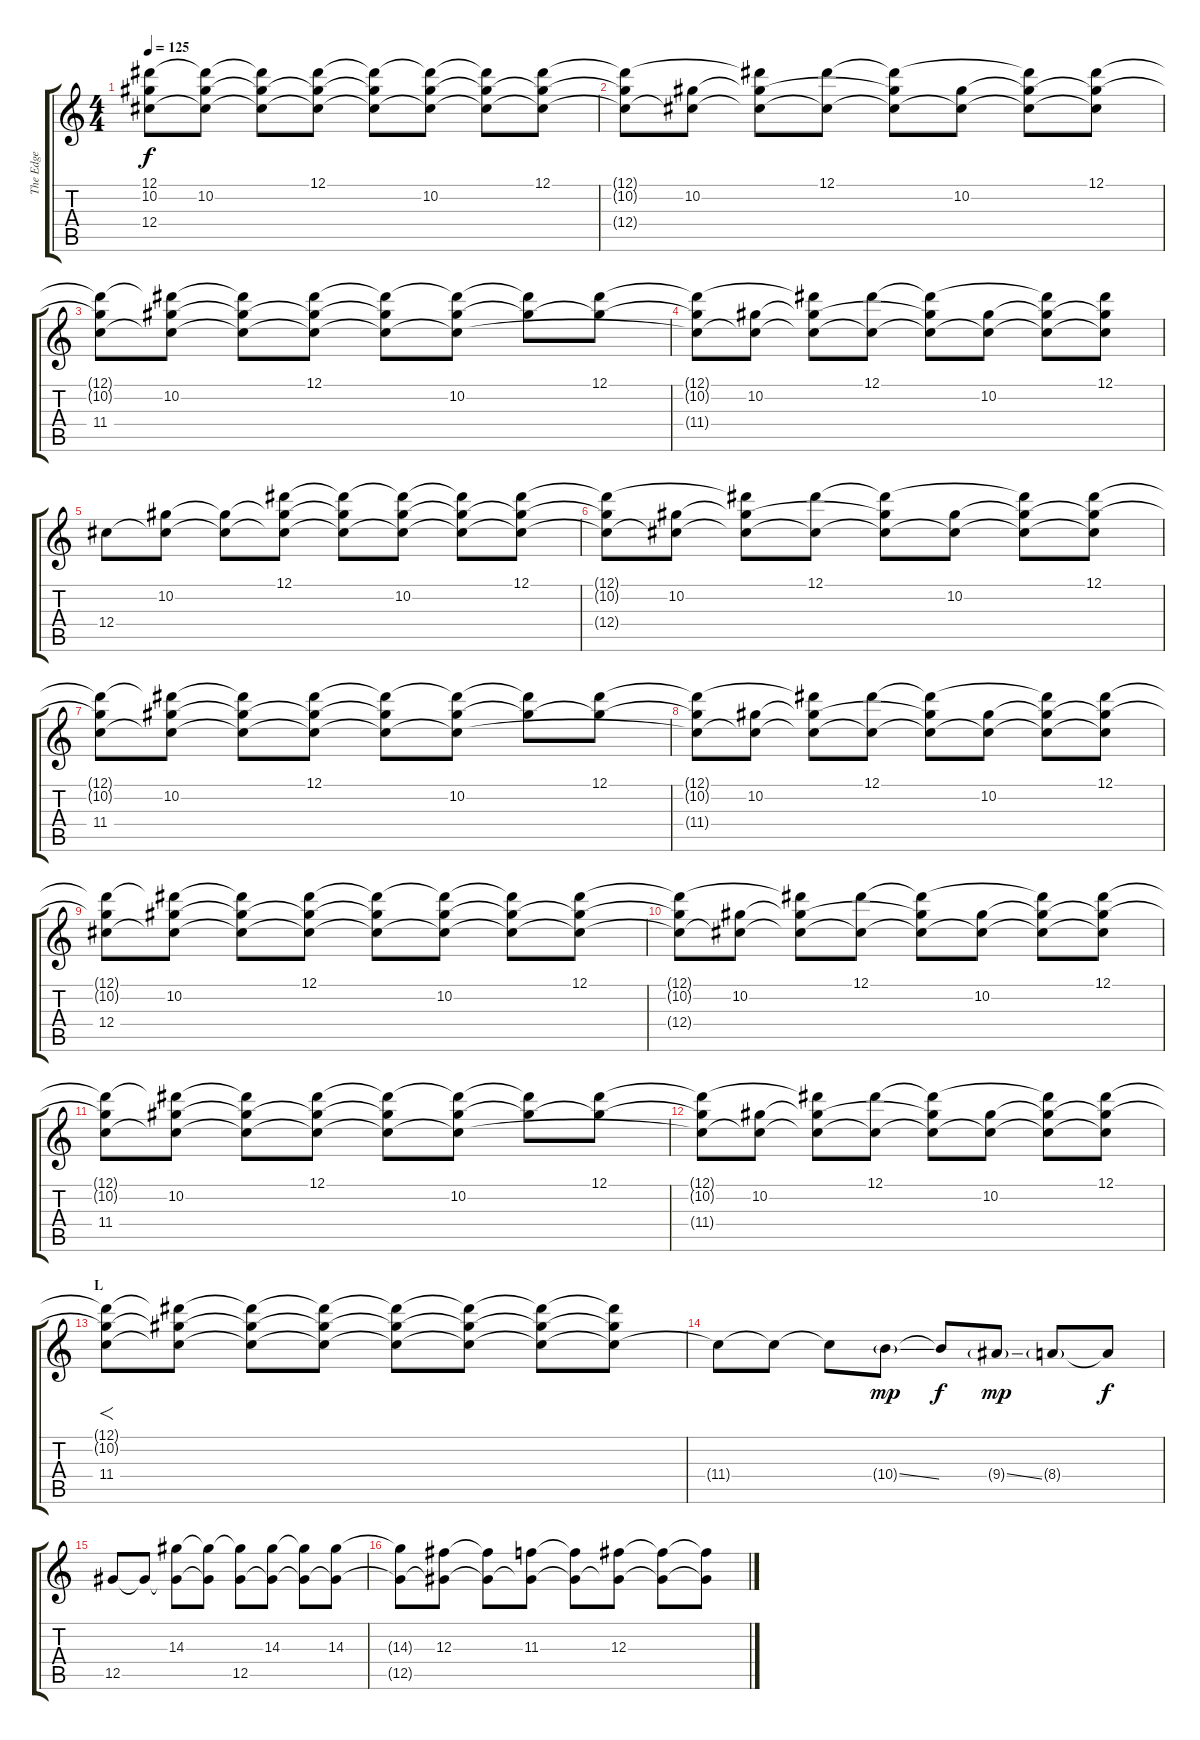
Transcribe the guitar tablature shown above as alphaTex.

\track ("The Edge" "The Edge") {instrument distortionguitar}
\staff {score tabs}
\tuning (Eb4 Bb3 Gb3 Db3 Ab2 Eb2) {hide}
\ts (4 4)
\tempo 125
\clef g2
\ks c
(12.1{t} 10.2{t} 12.4).8{dy f} (12.1{t} 10.2 12.4{t}).8 (12.1{t} 10.2{t} 12.4{t}).8 (12.1 10.2{t} 12.4{t}).8 (12.1{t} 10.2{t} 12.4{t}).8 (12.1{t} 10.2 12.4{t}).8 (12.1{t} 10.2{t} 12.4{t}).8 (12.1 10.2{t} 12.4{t}).8 |
(12.1{t} 10.2{t} 12.4{t}).8 (10.2 12.4{t}).8 (12.1{t} 10.2{t} 12.4{t}).8 (12.1 12.4{t}).8 (12.1{t} 10.2{t} 12.4{t}).8 (10.2 12.4{t}).8 (12.1{t} 10.2{t} 12.4{t}).8 (12.1 10.2{t} 12.4{t}).8 |
(12.1{t} 10.2{t} 11.4).8 (12.1{t} 10.2 11.4{t}).8 (12.1{t} 10.2{t} 11.4{t}).8 (12.1 10.2{t} 11.4{t}).8 (12.1{t} 10.2{t} 11.4{t}).8 (12.1{t} 10.2 11.4{t}).8 (12.1{t} 10.2{t}).8 (12.1 10.2{t}).8 |
(12.1{t} 10.2{t} 11.4{t}).8 (10.2 11.4{t}).8 (12.1{t} 10.2{t} 11.4{t}).8 (12.1 11.4{t}).8 (12.1{t} 10.2{t} 11.4{t}).8 (10.2 11.4{t}).8 (12.1{t} 10.2{t} 11.4{t}).8 (12.1 10.2{t} 11.4{t}).8 |
12.4.8 (10.2 12.4{t}).8 (10.2{t} 12.4{t}).8 (12.1 10.2{t} 12.4{t}).8 (12.1{t} 10.2{t} 12.4{t}).8 (12.1{t} 10.2 12.4{t}).8 (12.1{t} 10.2{t} 12.4{t}).8 (12.1 10.2{t} 12.4{t}).8 |
(12.1{t} 10.2{t} 12.4{t}).8 (10.2 12.4{t}).8 (12.1{t} 10.2{t} 12.4{t}).8 (12.1 12.4{t}).8 (12.1{t} 10.2{t} 12.4{t}).8 (10.2 12.4{t}).8 (12.1{t} 10.2{t} 12.4{t}).8 (12.1 10.2{t} 12.4{t}).8 |
(12.1{t} 10.2{t} 11.4).8 (12.1{t} 10.2 11.4{t}).8 (12.1{t} 10.2{t} 11.4{t}).8 (12.1 10.2{t} 11.4{t}).8 (12.1{t} 10.2{t} 11.4{t}).8 (12.1{t} 10.2 11.4{t}).8 (12.1{t} 10.2{t}).8 (12.1 10.2{t}).8 |
(12.1{t} 10.2{t} 11.4{t}).8 (10.2 11.4{t}).8 (12.1{t} 10.2{t} 11.4{t}).8 (12.1 11.4{t}).8 (12.1{t} 10.2{t} 11.4{t}).8 (10.2 11.4{t}).8 (12.1{t} 10.2{t} 11.4{t}).8 (12.1 10.2{t} 11.4{t}).8 |
(12.1{t} 10.2{t} 12.4).8 (12.1{t} 10.2 12.4{t}).8 (12.1{t} 10.2{t} 12.4{t}).8 (12.1 10.2{t} 12.4{t}).8 (12.1{t} 10.2{t} 12.4{t}).8 (12.1{t} 10.2 12.4{t}).8 (12.1{t} 10.2{t} 12.4{t}).8 (12.1 10.2{t} 12.4{t}).8 |
(12.1{t} 10.2{t} 12.4{t}).8 (10.2 12.4{t}).8 (12.1{t} 10.2{t} 12.4{t}).8 (12.1 12.4{t}).8 (12.1{t} 10.2{t} 12.4{t}).8 (10.2 12.4{t}).8 (12.1{t} 10.2{t} 12.4{t}).8 (12.1 10.2{t} 12.4{t}).8 |
(12.1{t} 10.2{t} 11.4).8 (12.1{t} 10.2 11.4{t}).8 (12.1{t} 10.2{t} 11.4{t}).8 (12.1 10.2{t} 11.4{t}).8 (12.1{t} 10.2{t} 11.4{t}).8 (12.1{t} 10.2 11.4{t}).8 (12.1{t} 10.2{t}).8 (12.1 10.2{t}).8 |
(12.1{t} 10.2{t} 11.4{t}).8 (10.2 11.4{t}).8 (12.1{t} 10.2{t} 11.4{t}).8 (12.1 11.4{t}).8 (12.1{t} 10.2{t} 11.4{t}).8 (10.2 11.4{t}).8 (12.1{t} 10.2{t} 11.4{t}).8 (12.1 10.2{t} 11.4{t}).8 |
\section ("" "L")
(12.1{t} 10.2{t} 11.4).8{f} (12.1{t} 10.2{t} 11.4{t}).8 (12.1{t} 10.2{t} 11.4{t}).8 (12.1{t} 10.2{t} 11.4{t}).8 (12.1{t} 10.2{t} 11.4{t}).8 (12.1{t} 10.2{t} 11.4{t}).8 (12.1{t} 10.2{t} 11.4{t}).8 (12.1{t} 10.2{t} 11.4{t}).8 |
11.4{t}.8 11.4{t}.8 11.4{t}.8 10.4{ss g}.8{dy mp} 10.4{t}.8{dy f} 9.4{ss g}.8{dy mp} 8.4{g}.8 8.4{t}.8{dy f} |
12.5.8 12.5{t}.8 (14.3 12.5{t}).8 (14.3{t} 12.5{t}).8 (14.3{t} 12.5).8 (14.3 12.5{t}).8 (14.3{t} 12.5{t}).8 (14.3 12.5{t}).8 |
(14.3{t} 12.5{t}).8 (12.3 12.5{t}).8 (12.3{t} 12.5{t}).8 (11.3 12.5{t}).8 (11.3{t} 12.5{t}).8 (12.3 12.5{t}).8 (12.3{t} 12.5{t}).8 (12.3{t} 12.5{t}).8
